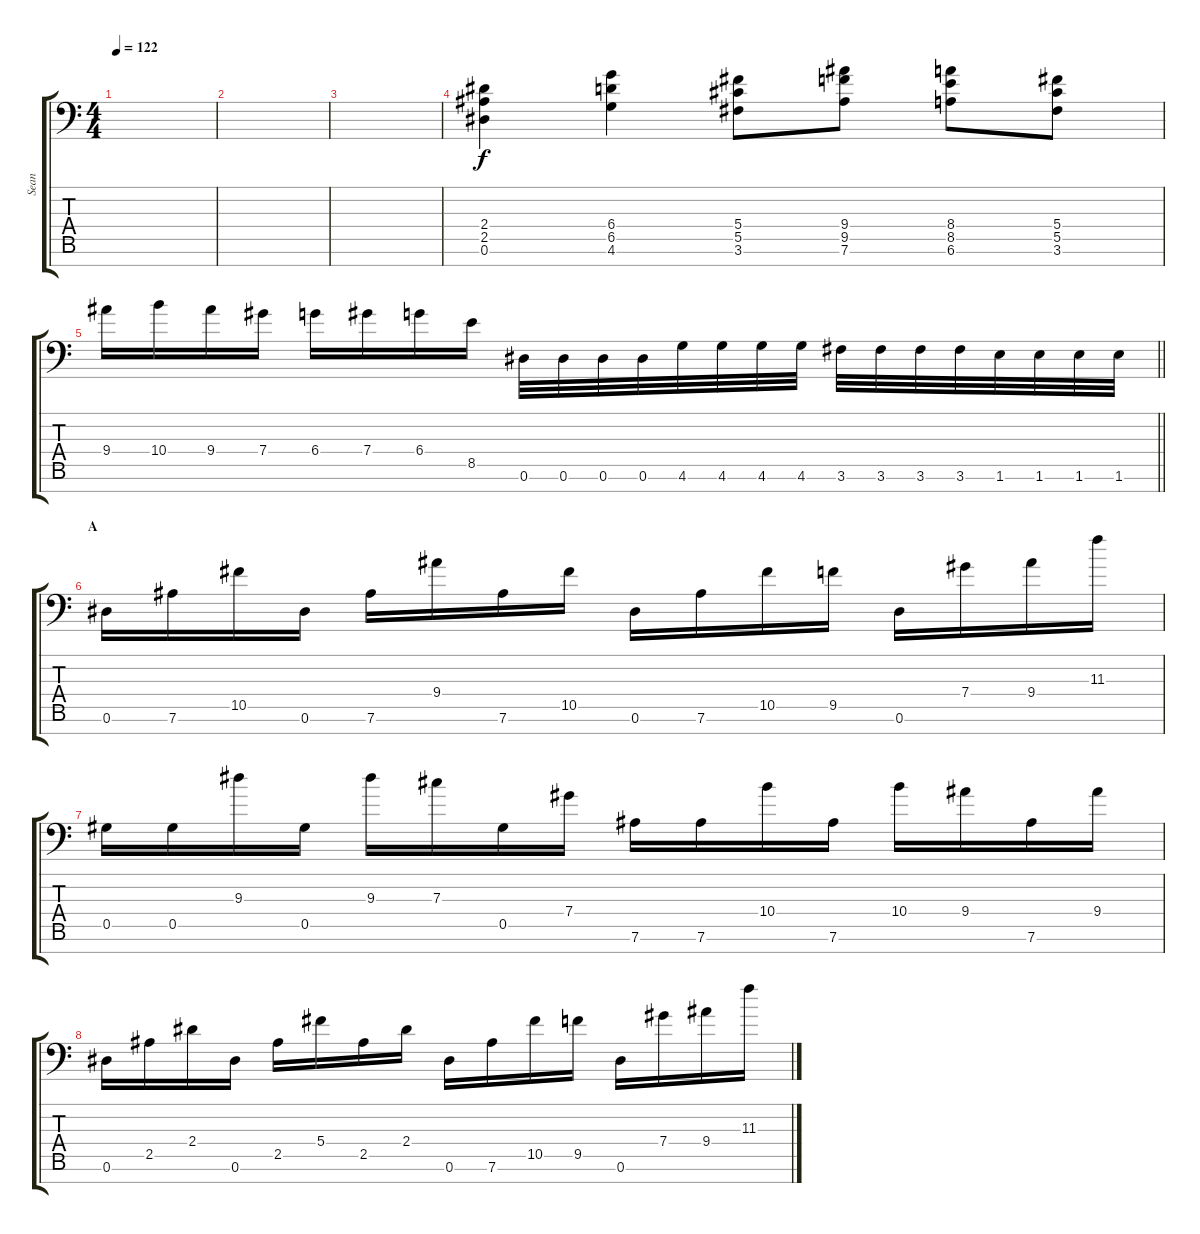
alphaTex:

\track ("Sean" "Sean") {solo instrument overdrivenguitar}
\staff {score tabs}
\tuning (Eb4 Bb3 Gb3 Db3 Ab2 Eb2 Ab1) {hide}
\ts (4 4)
\tempo 122
\clef f4
\ks c
|
|
|
(2.4 2.5 0.6).4 (6.4 6.5 4.6).4 (5.4 5.5 3.6).8 (9.4 9.5 7.6).8 (8.4 8.5 6.6).8 (5.4 5.5 3.6).8 |
\barLineRight lightlight
9.4.16 10.4.16 9.4.16 7.4.16 6.4.16 7.4.16 6.4.16 8.5.16 0.6.32 0.6.32 0.6.32 0.6.32 4.6.32 4.6.32 4.6.32 4.6.32 3.6.32 3.6.32 3.6.32 3.6.32 1.6.32 1.6.32 1.6.32 1.6.32 |
\section ("" "A")
0.6.16 7.6.16 10.5.16 0.6.16 7.6.16 9.4.16 7.6.16 10.5.16 0.6.16 7.6.16 10.5.16 9.5.16 0.6.16 7.4.16 9.4.16 11.3.16 |
0.5.16 0.5.16 9.3.16 0.5.16 9.3.16 7.3.16 0.5.16 7.4.16 7.6.16 7.6.16 10.4.16 7.6.16 10.4.16 9.4.16 7.6.16 9.4.16 |
0.6.16 2.5.16 2.4.16 0.6.16 2.5.16 5.4.16 2.5.16 2.4.16 0.6.16 7.6.16 10.5.16 9.5.16 0.6.16 7.4.16 9.4.16 11.3.16
